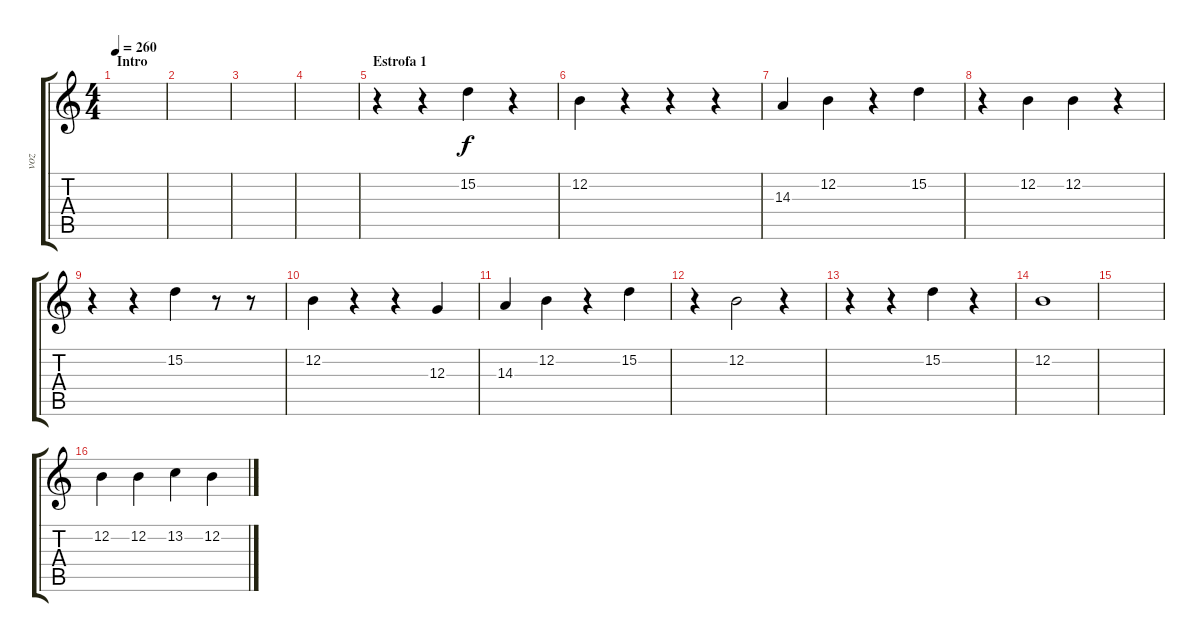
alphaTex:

\track ("voz" "voz") {instrument lead2sawtooth}
\staff {score tabs}
\tuning (E4 B3 G3 D3 A2 E2) {hide}
\ts (4 4)
\section ("" "Intro")
\tempo 260
\clef g2
\ks c
|
|
|
|
\section ("" "Estrofa 1")
r.4 r.4 15.2.4 r.4 |
12.2.4 r.4 r.4 r.4 |
14.3.4 12.2.4 r.4 15.2.4 |
r.4 12.2.4 12.2.4 r.4 |
r.4 r.4 15.2.4 r.8 r.8 |
12.2.4 r.4 r.4 12.3.4 |
14.3.4 12.2.4 r.4 15.2.4 |
r.4 12.2.2 r.4 |
r.4 r.4 15.2.4 r.4 |
12.2.1 |
|
12.2.4 12.2.4 13.2.4 12.2.4
